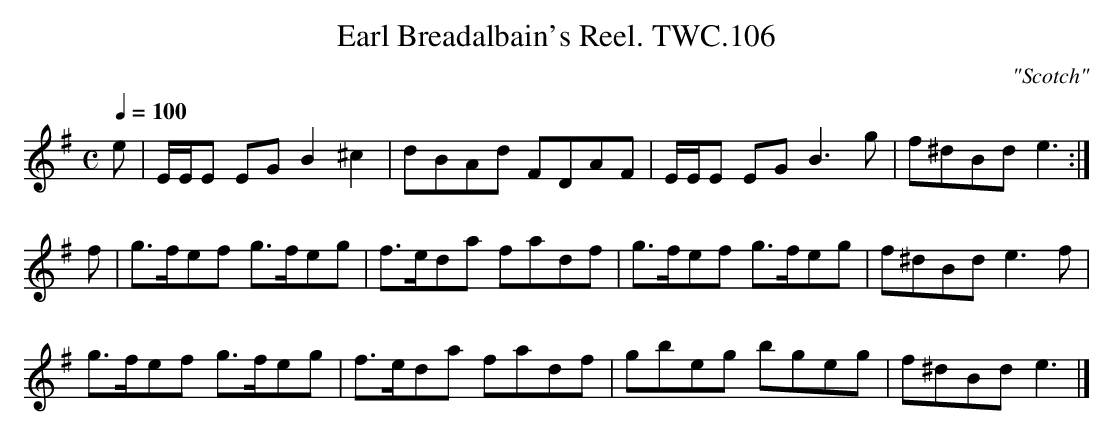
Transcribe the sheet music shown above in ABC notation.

X:1
T:Earl Breadalbain's Reel. TWC.106
M:C
L:1/8
Q:1/4=100
C:"Scotch"
K:Em
e|E/E/E EGB2^c2|dBAd FDAF|E/E/E EG B3g|f^dBde3:|
f|g>fef g>feg|f>eda fadf|g>fef g>feg|f^dBde3f|
g>fef g>feg|f>eda fadf|gbeg bgeg|f^dBde3|]
